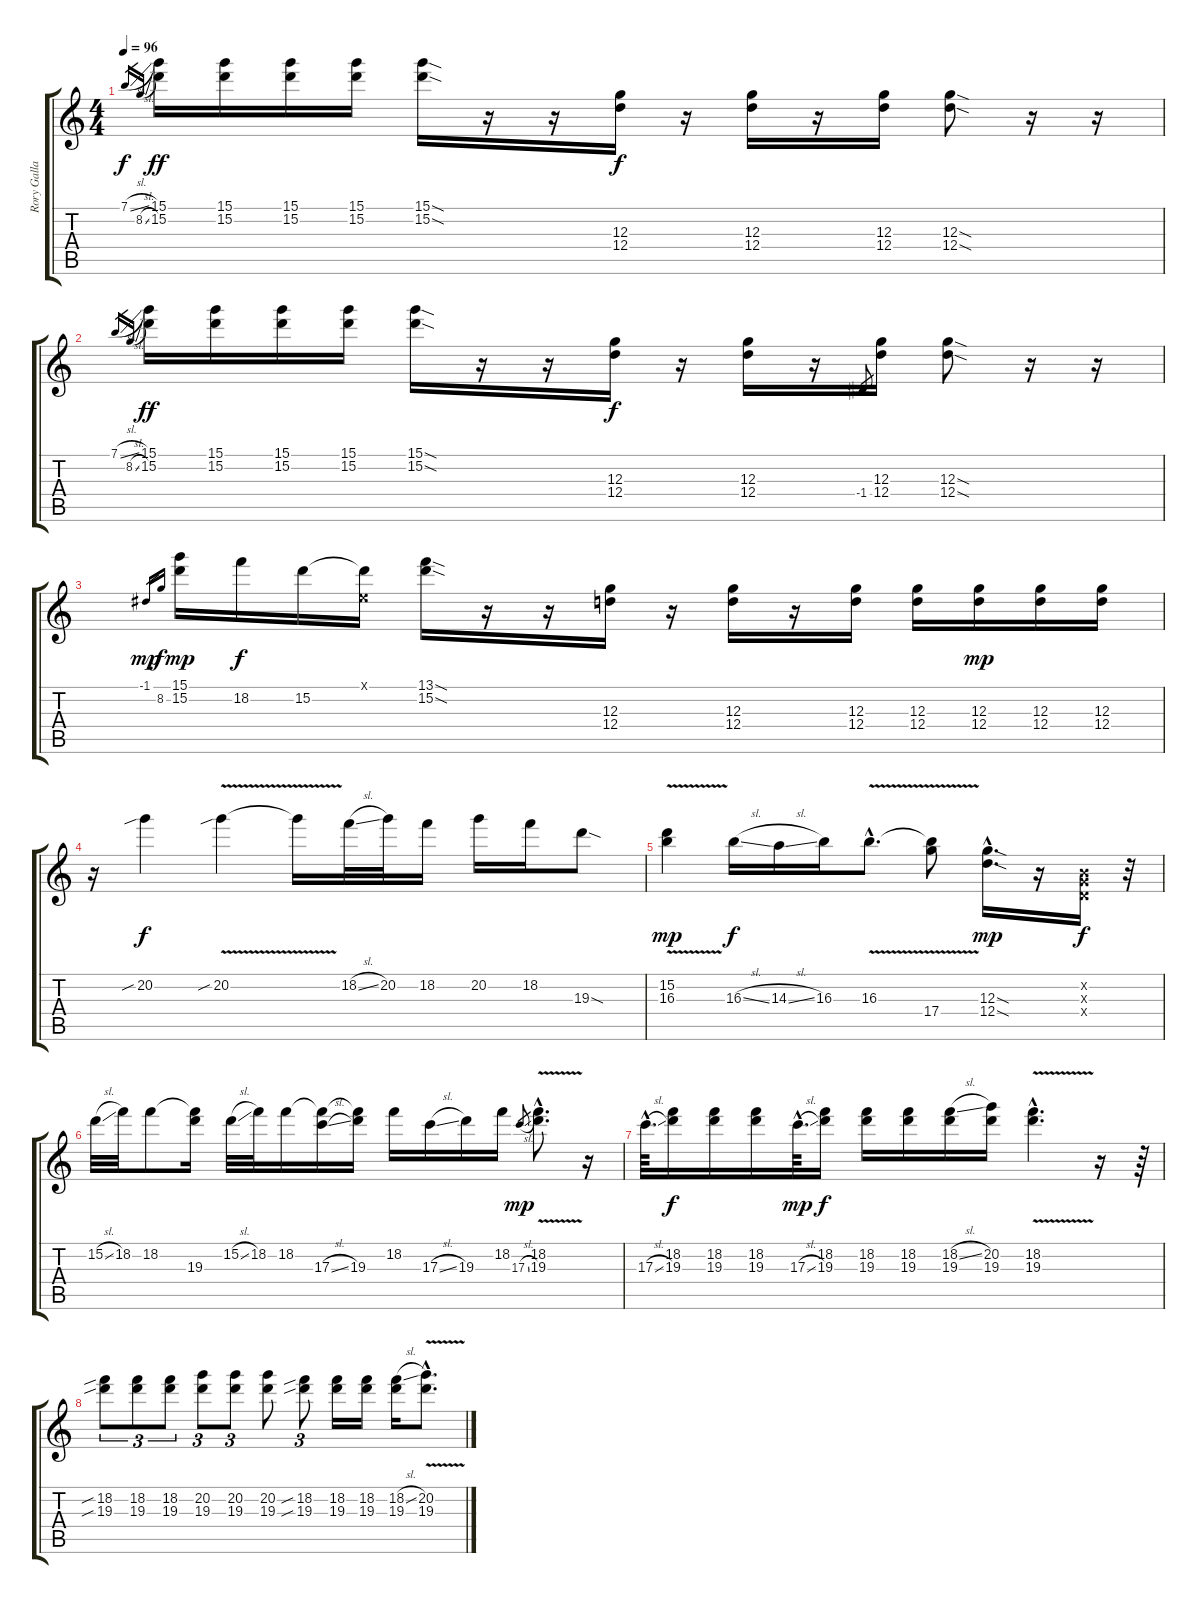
\track ("Rory Gallagher (For Sound)" "Rory Galla") {instrument distortionguitar}
\staff {score tabs}
\tuning (E4 B3 G3 D3 A2 D2) {hide}
\ts (4 4)
\tempo 96
\clef g2
\ks c
7.1{sl}.16{gr dy f} 8.2{sl}.16{gr} (15.1 15.2).16{dy ff} (15.1 15.2).16 (15.1 15.2).16 (15.1 15.2).16 (15.1{sod} 15.2{sod}).16 r.16 r.16 (12.3 12.4).16{dy f} r.16 (12.3 12.4).16 r.16 (12.3 12.4).16 (12.3{sod} 12.4{sod}).8 r.16 r.16 |
7.1{sl}.16{gr} 8.2{sl}.16{gr} (15.1 15.2).16{dy ff} (15.1 15.2).16 (15.1 15.2).16 (15.1 15.2).16 (15.1{sod} 15.2{sod}).16 r.16 r.16 (12.3 12.4).16{dy f} r.16 (12.3 12.4).16 r.16 -1.4.8{gr} (12.3 12.4).16 (12.3{sod} 12.4{sod}).8 r.16 r.16 |
-1.1.16{gr dy mp} 8.2.16{gr dy f} (15.1 15.2).16{dy mp} 18.2.16{dy f} 15.2.16 (0.1{x} 15.2{t}).16 (13.1{sod} 15.2{sod}).16 r.16 r.16 (12.3 12.4).16 r.16 (12.3 12.4).16 r.16 (12.3 12.4).16 (12.3 12.4).16 (12.3 12.4).16{dy mp} (12.3 12.4).16 (12.3 12.4).16 |
r.16 20.2{sib}.4{dy f} 20.2{v sib}.4 20.2{t}.16 18.2{sl}.32 20.2.32 18.2.16 20.2.16 18.2.16 19.3{sod}.8 |
(15.2{v} 16.3).4{dy mp} 16.3{sl}.16{dy f} 14.3{sl}.16 16.3.16 16.3{v hac}.8{d} (16.3{t} 17.4{v}).8 (12.3{sod hac} 12.4{sod hac}).16{d dy mp} r.16 (0.2{x} 0.3{x} 0.4{x}).16{dy f} r.32 |
15.2{sl}.32 18.2.32 18.2.8 (18.2{t} 19.3).16 15.2{sl}.32 18.2.32 18.2.16 (18.2{t} 17.3{sl}).16 (18.2{t} 19.3).16 18.2.16 17.3{sl}.16 19.3.16 18.2.16 17.3{sl}.8{gr dy mp} (18.2{v hac} 19.3{hac}).8{d} r.16 |
17.3{sl hac}.64{d} (18.2 19.3).16{dy f} (18.2 19.3).16 (18.2 19.3).16 17.3{sl hac}.64{d dy mp} (18.2 19.3).16{dy f} (18.2 19.3).16 (18.2 19.3).16 (18.2{sl} 19.3).16 (20.2 19.3).16 (18.2{v hac} 19.3{hac}).4{d} r.16 r.64 |
(18.2{sib} 19.3{sib}).8{tu (3 2)} (18.2 19.3).8{tu (3 2)} (18.2 19.3).8{tu (3 2)} (20.2 19.3).8{tu (3 2)} (20.2 19.3).8{tu (3 2)} (20.2 19.3).8 (18.2{sib} 19.3{sib}).8{tu (3 2)} (18.2 19.3).16 (18.2 19.3).16 (18.2{sl} 19.3).16 (20.2{v hac} 19.3{hac}).8{d}
